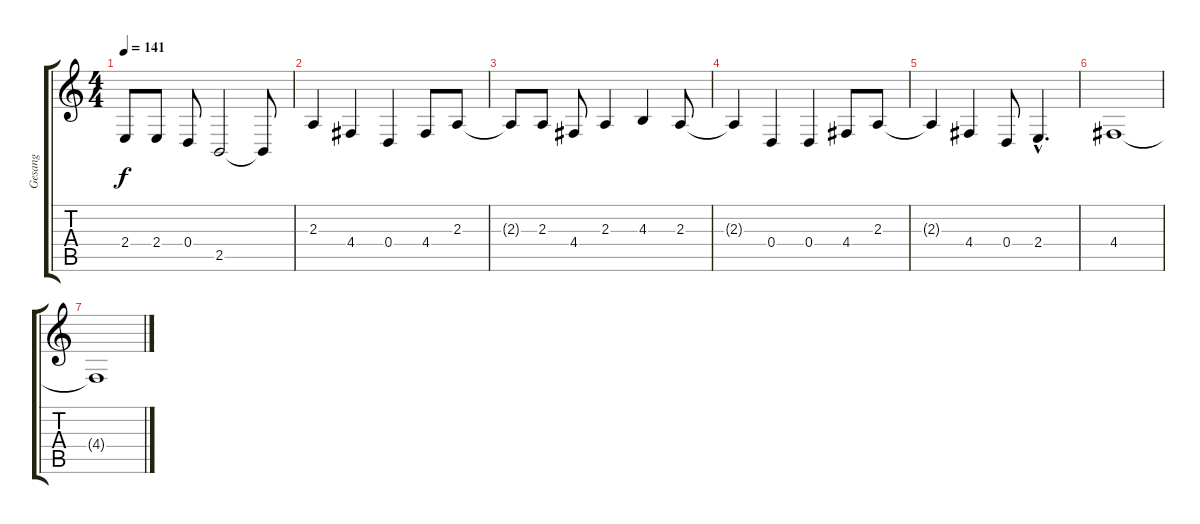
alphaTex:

\track ("Gesang" "Gesang") {instrument cello}
\staff {score tabs}
\tuning (E4 B3 G3 D3 A2 E2) {hide}
\ts (4 4)
\tempo 141
\clef g2
\ks c
2.4.8{dy f} 2.4.8 0.4.8 2.5.2 2.5{t}.8 |
2.3.4 4.4.4 0.4.4 4.4.8 2.3.8 |
2.3{t}.8 2.3.8 4.4.8 2.3.4 4.3.4 2.3.8 |
2.3{t}.4 0.4.4 0.4.4 4.4.8 2.3.8 |
2.3{t}.4 4.4.4 0.4.8 2.4{hac}.4{d} |
4.4.1{volume 5} |
4.4{t}.1
